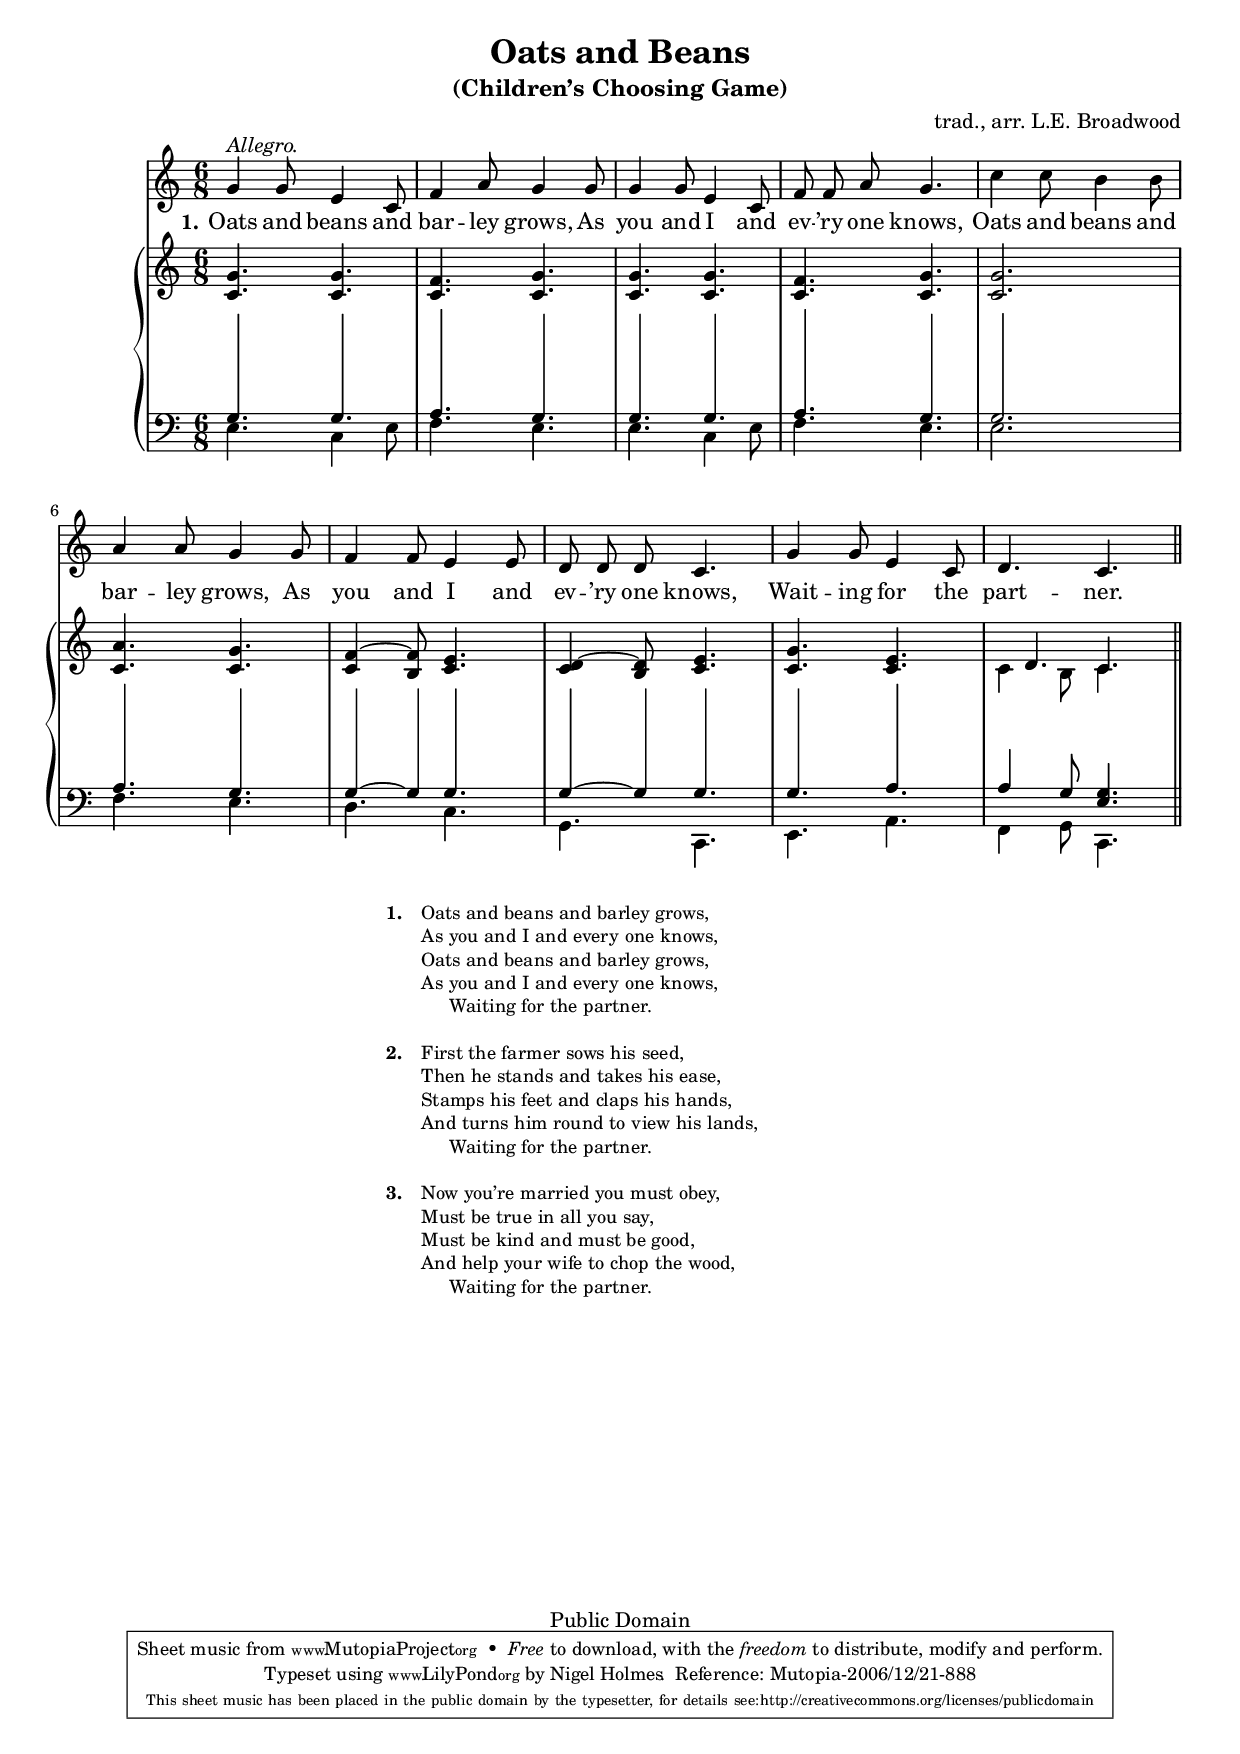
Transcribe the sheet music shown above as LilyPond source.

\version "2.10.0"
\header {
    title = "Oats and Beans"
    subtitle = "(Children’s Choosing Game)"
    composer = "trad., arr. L.E. Broadwood"
   
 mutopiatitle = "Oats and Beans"
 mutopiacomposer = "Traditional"
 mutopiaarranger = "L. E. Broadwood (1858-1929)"
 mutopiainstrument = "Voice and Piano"
 date = "1893"
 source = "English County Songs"
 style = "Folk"
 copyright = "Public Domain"
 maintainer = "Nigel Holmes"
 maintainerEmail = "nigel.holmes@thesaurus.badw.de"
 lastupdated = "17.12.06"


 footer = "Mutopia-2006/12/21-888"
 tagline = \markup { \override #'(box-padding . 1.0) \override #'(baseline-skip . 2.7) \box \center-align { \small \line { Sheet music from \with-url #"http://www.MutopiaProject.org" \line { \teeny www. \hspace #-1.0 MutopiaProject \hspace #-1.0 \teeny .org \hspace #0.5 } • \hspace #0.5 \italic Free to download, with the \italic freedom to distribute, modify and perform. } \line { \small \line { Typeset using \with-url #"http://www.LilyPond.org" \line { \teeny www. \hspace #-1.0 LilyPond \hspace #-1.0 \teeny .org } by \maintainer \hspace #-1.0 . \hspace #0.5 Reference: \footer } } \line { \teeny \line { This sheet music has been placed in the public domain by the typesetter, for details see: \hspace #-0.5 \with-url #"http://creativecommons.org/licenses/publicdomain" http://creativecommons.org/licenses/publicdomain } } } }
}


#(set-global-staff-size 18)

\paper  {
    %#(set-paper-size "a4")
    raggedbottom = ##t 
    }

melody = \relative c'' \context Voice = "singer"
{
    \autoBeamOff
    \set Staff.midiInstrument = "flute"
     \key c\major
     \time 6/8
     \clef treble 
    g4^\markup{\italic Allegro.} g8 e4 c8 f4 a8 g4 g8 g4 g8 e4 c8 f8 f a g4. 
    c4 c8 b4 b8 a4 a8 g4 g8 f4 f8 e4 e8 d8 d d c4.
    g'4 g8 e4 c8 d4. c4.
     \bar "||"
}

text = \lyricmode {
    \set stanza = "1."
   Oats and beans and bar -- ley grows, As you and I and ev -- ’ry one knows,
    Oats and beans and bar -- ley grows, As you and I and ev -- ’ry one knows, 
    Wait -- ing for the part -- ner.
}

stemExtend =  \override Stem #'length = #22
noFlag = \once \override Stem #'flag-style = #'no-flag
pianoRH = \relative c'{
    \key c\major    
    <c g'>4. <c g'> <c f> <c g'> <c g'> <c g'> <c f> <c g'> <c g'>2. 
    <c a'>4. <c g'> \tieUp <c f>4 ~<b f'>8 <c e>4. <c d>4~<b d>8 <c e>4. 
    <c g'> <c e> %{\once \override NoteColumn #'force-hshift = #1.7%} <<{ \stemUp 
        \once \override NoteColumn #'force-hshift = #1.7
     d4. c}\\{\stemDown c4 b8 c4.}>>    
}

pianoLH = \relative c{
    \key c\major
    \clef bass
    <<{\stemDown e4. c4 e8 f4. e e c4 e8 f4. e e2. f4. e d c g c, e a f4 g8 c,4.}\\
        {\stemUp \stemExtend g''4. g a g g g  a g g2. a4. g \tieUp g4~ \noFlag g8 g4. g4~ \noFlag g8 g4. g a \override Stem#'length = # 8 a4 g8 <e g>4.}>>
   
}




\book{
    \score{<<
        \new Staff{   \melody}
        \lyricsto "singer"\new Lyrics \text
        \new PianoStaff<<
           %{ \set PianoStaff.instrumentName = \markup {
                \bold
                \bigger} %}
            \new Staff\pianoRH
            \new Staff\pianoLH
            >>
        >>
        \layout {}
        
  \midi {
    \context {
      \Score
      tempoWholesPerMinute = #(ly:make-moment 200 8)
      }
    }


    }
 \markup {
    \small \override #'(baseline-skip . 2.5) {
        \hspace #35.0
        \column {\bold 1. " " " " " " " " " "  \bold 2. " " " " " " " " " " \bold 3.}
        \hspace #1.5
        \column {
           \line { Oats and beans and barley grows,}
           \line {As you and I and every one knows,}
           \line { Oats and beans and barley grows,}
           \line {As you and I and every one knows,}
           \line {\hspace #3.0 Waiting for the partner.}
          \line {" "}
          \line { First the farmer sows his seed,}
          \line { Then he stands and takes his ease,}
          \line { Stamps his feet and claps his hands,}
          \line { And turns him round to view his lands,}
          \line {\hspace #3.0 Waiting for the partner.}
          \line {" "}
          \line { Now you’re married you must obey,}
          \line { Must be true in all you say,}
          \line { Must be kind and must be good,}
          \line { And help your wife to chop the wood,}
          \line {\hspace #3.0 Waiting for the partner.}
        }
    }
    }
}

